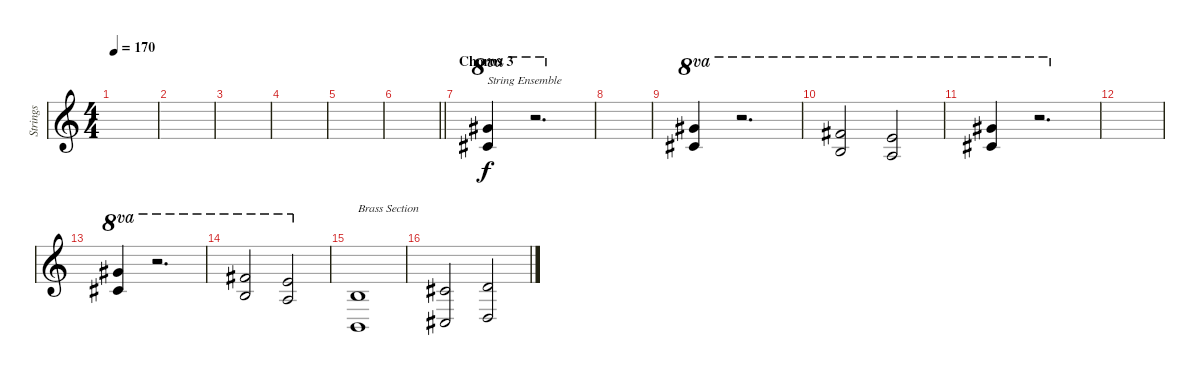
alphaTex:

\track ("Strings" "Strings") {instrument stringensemble1}
\staff {score}
\tuning (Eb4 Bb3 Gb3 Db3 Ab2 Eb2) {hide}
\ts (4 4)
\tempo 170
\clef g2
\ks c
|
|
|
|
|
\barLineRight lightlight
|
\section ("" "Chorus 3")
(17.1 15.2).4{ot 8va txt "String Ensemble" volume 10 instrument stringensemble1} r.2{d ot 8va} |
|
(17.1 15.2).4{ot 8va} r.2{d ot 8va} |
(15.1 17.3).2{ot 8va} (13.1 15.3).2{ot 8va} |
(17.1 15.2).4{ot 8va} r.2{d ot 8va} |
|
(17.1 15.2).4{ot 8va} r.2{d ot 8va} |
(15.1 17.3).2{ot 8va} (13.1 15.3).2{ot 8va} |
(5.3 3.5).1{txt "Brass Section" volume 14 instrument brasssection} |
(7.3 5.5).2 (8.3 6.5).2
